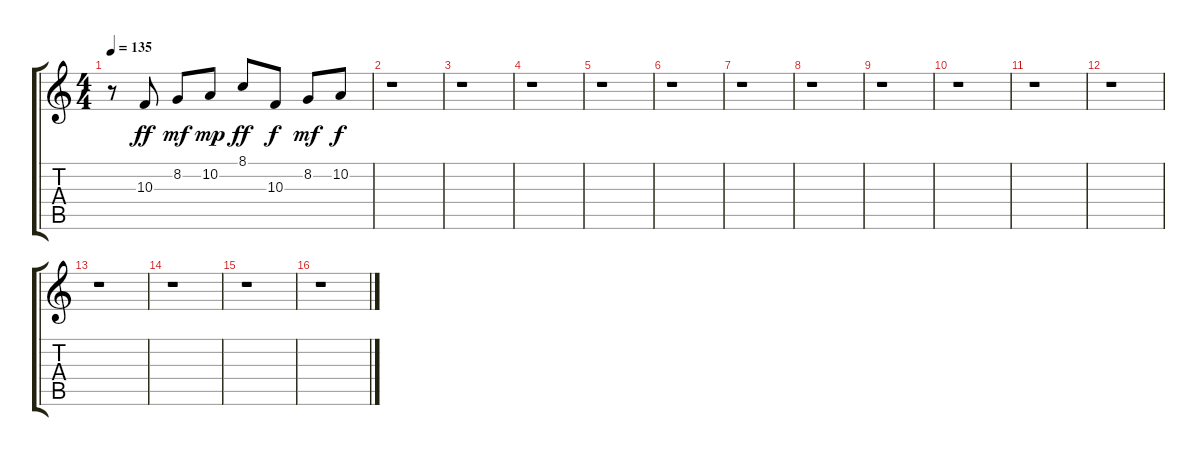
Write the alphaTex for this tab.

\track "" {instrument marimba}
\staff {score tabs}
\tuning (E4 B3 G3 D3 A2 E2) {hide}
\ts (4 4)
\tempo 135
\clef g2
\ks c
r.8{dy ff} 10.3.8 8.2.8{dy mf} 10.2.8{dy mp} 8.1.8{dy ff} 10.3.8{dy f} 8.2.8{dy mf} 10.2.8{dy f} |
r.1 |
r.1 |
r.1 |
r.1 |
r.1 |
r.1 |
r.1 |
r.1 |
r.1 |
r.1 |
r.1 |
r.1 |
r.1 |
r.1 |
r.1
